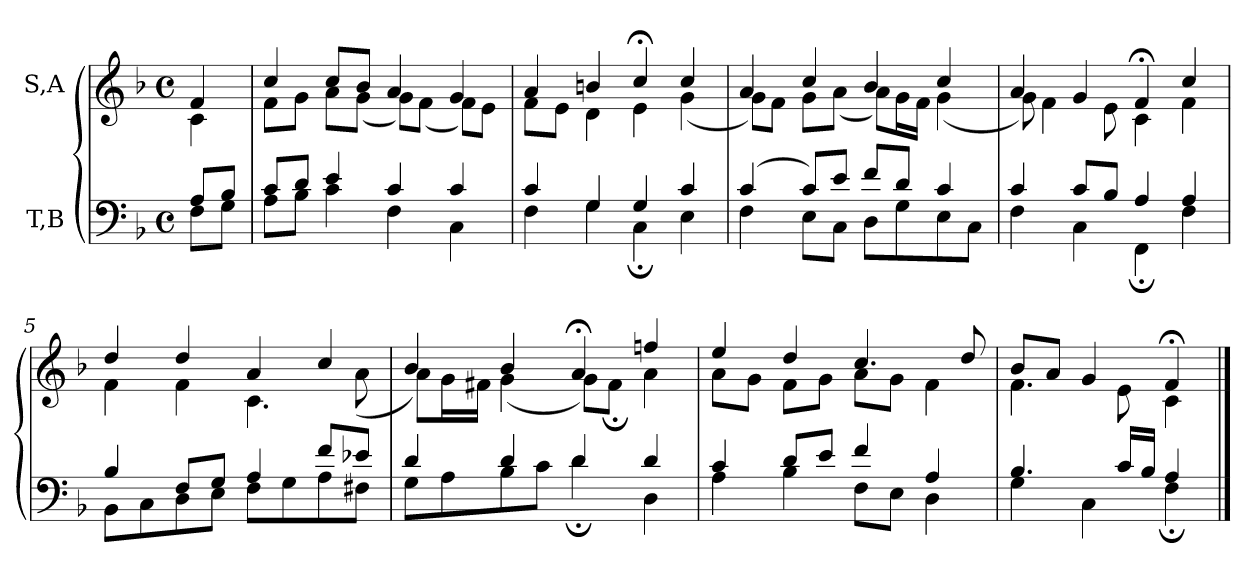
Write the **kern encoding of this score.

**kern	**kern
*part2	*part1
*staff2	*staff1
*I"T,B	*I"S,A
*clefF4	*clefG2
*k[b-]	*k[b-]
*M4/4	*M4/4
*met(c)	*met(c)
=	=
*^	*^
8AL	8FL	4f	4c
8B-J	8GJ	.	.
=1	=1	=1	=1
8cL	8AL	4cc	8fL
8dJ	8B-J	.	8gJ
4e	4c	8ccL	8aL
.	.	8b-J	(<8gJ
4c	4F	4a	8gL)
.	.	.	(<8fJ
4c	4C	4g	8fL)
.	.	.	8eJ
=2	=2	=2	=2
4c	4F	4a	8fL
.	.	.	8eJ
4G	4G	4bn	4d
4G	4C;	4cc;<	4e
4c	4E	4cc	(<4g
=3	=3	=3	=3
(>4c	4F	4a	8gL)
.	.	.	8fJ
8cL)	8EL	4cc	8gL
8eJ	8CJ	.	(<8aJ
8fL	8DL	4b-	8aL)
8dJ	8G	.	16gL
.	.	.	16fJJ
4c	8E	4cc	(<4g
.	8CJ	.	.
=4	=4	=4	=4
4c	4F	4a	8g)
.	.	.	4f
8cL	4C	4g	.
8B-J	.	.	8e
4A	4FF;	4f;<	4c
4A	4F	4cc	4f
=5	=5	=5	=5
4B-	8BB-L	4dd	4f
.	8C	.	.
8FL	8D	4dd	4f
8GJ	8EJ	.	.
4A	8FL	4a	4.c
.	8G	.	.
8fL	8A	4cc	.
8e-XJ	8F#XJ	.	(<8a
=6	=6	=6	=6
4d	8GL	4b-	8aL)
.	8A	.	16gL
.	.	.	16f#XJJ
4d	8B-	4b-	(<4g
.	8cJ	.	.
4d	4d;	4a;<	8gL)
.	.	.	8f#;J
4d	4D	4ffn	4a
=7	=7	=7	=7
4c	4A	4ee	8aL
.	.	.	8gJ
8dL	4B-	4dd	8fL
8eJ	.	.	8gJ
4f	8FL	4.cc	8aL
.	8EJ	.	8gJ
4A	4D	.	4f
.	.	8dd	.
=548	=548	=548	=548
4.B-	4G	8b-L	4.f
.	.	8aJ	.
.	4C	4g	.
16cLL	.	.	8e
16B-JJ	.	.	.
4A	4F;	4f;<	4c
*v	*v	*	*
*	*v	*v
==	==
*-	*-
